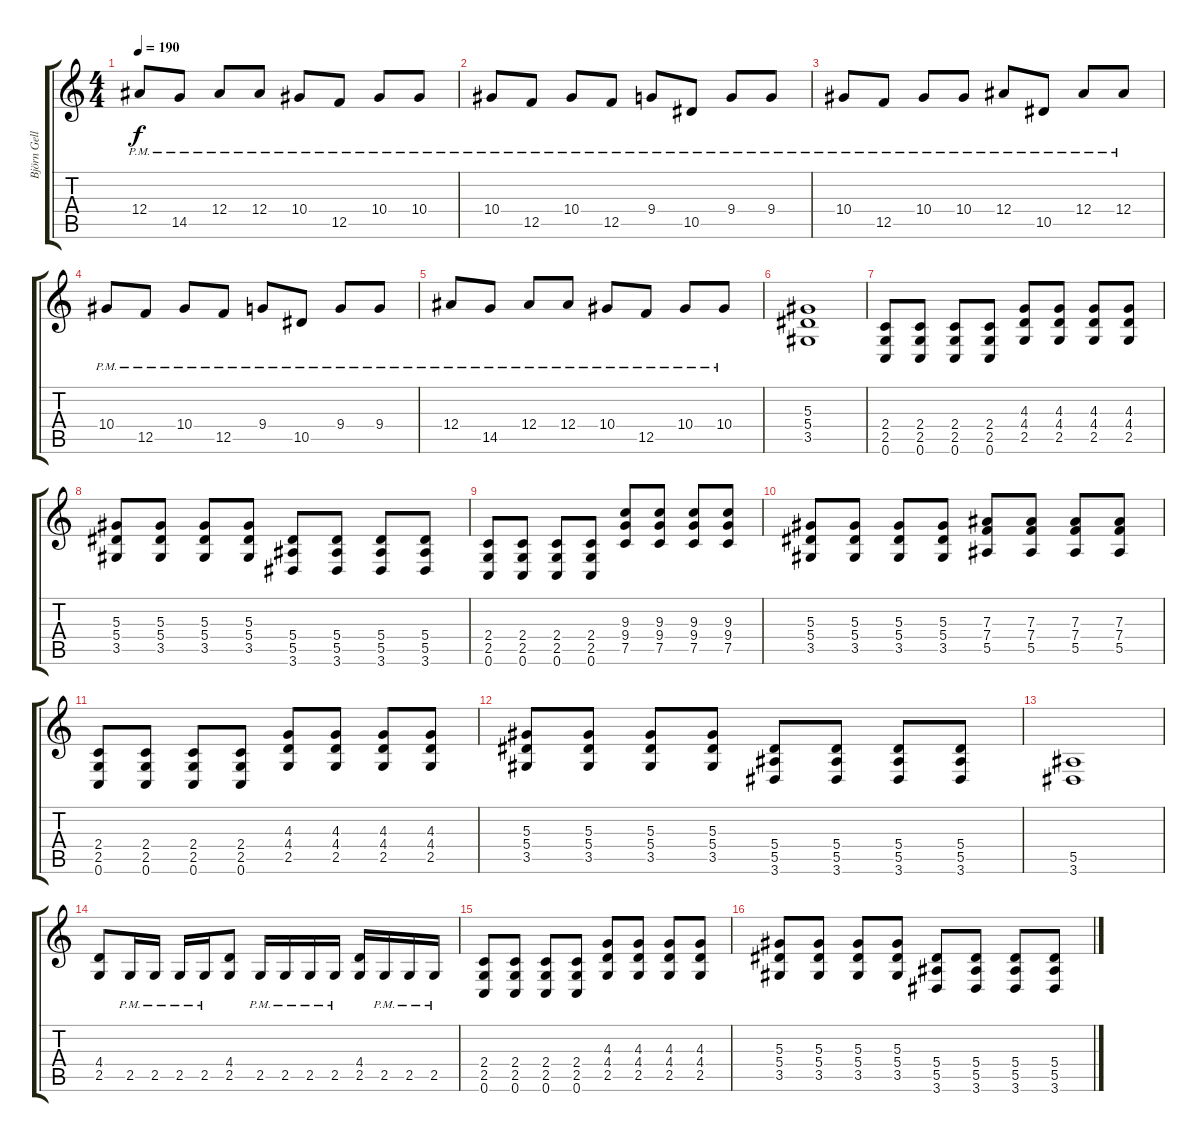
\track ("Björn Gellotte" "Björn Gell") {instrument distortionguitar}
\staff {score tabs}
\tuning (C4 G3 Eb3 Bb2 F2 C2) {hide}
\ts (4 4)
\tempo 190
\clef g2
\ks c
12.4{pm}.8{dy f} 14.5{pm}.8 12.4{pm}.8 12.4{pm}.8 10.4{pm}.8 12.5{pm}.8 10.4{pm}.8 10.4{pm}.8 |
10.4{pm}.8 12.5{pm}.8 10.4{pm}.8 12.5{pm}.8 9.4{pm}.8 10.5{pm}.8 9.4{pm}.8 9.4{pm}.8 |
10.4{pm}.8 12.5{pm}.8 10.4{pm}.8 10.4{pm}.8 12.4{pm}.8 10.5{pm}.8 12.4{pm}.8 12.4{pm}.8 |
10.4{pm}.8 12.5{pm}.8 10.4{pm}.8 12.5{pm}.8 9.4{pm}.8 10.5{pm}.8 9.4{pm}.8 9.4{pm}.8 |
12.4{pm}.8 14.5{pm}.8 12.4{pm}.8 12.4{pm}.8 10.4{pm}.8 12.5{pm}.8 10.4{pm}.8 10.4{pm}.8 |
(5.3 5.4 3.5).1 |
(2.4 2.5 0.6).8 (2.4 2.5 0.6).8 (2.4 2.5 0.6).8 (2.4 2.5 0.6).8 (4.3 4.4 2.5).8 (4.3 4.4 2.5).8 (4.3 4.4 2.5).8 (4.3 4.4 2.5).8 |
(5.3 5.4 3.5).8 (5.3 5.4 3.5).8 (5.3 5.4 3.5).8 (5.3 5.4 3.5).8 (5.4 5.5 3.6).8 (5.4 5.5 3.6).8 (5.4 5.5 3.6).8 (5.4 5.5 3.6).8 |
(2.4 2.5 0.6).8 (2.4 2.5 0.6).8 (2.4 2.5 0.6).8 (2.4 2.5 0.6).8 (9.3 9.4 7.5).8 (9.3 9.4 7.5).8 (9.3 9.4 7.5).8 (9.3 9.4 7.5).8 |
(5.3 5.4 3.5).8 (5.3 5.4 3.5).8 (5.3 5.4 3.5).8 (5.3 5.4 3.5).8 (7.3 7.4 5.5).8 (7.3 7.4 5.5).8 (7.3 7.4 5.5).8 (7.3 7.4 5.5).8 |
(2.4 2.5 0.6).8 (2.4 2.5 0.6).8 (2.4 2.5 0.6).8 (2.4 2.5 0.6).8 (4.3 4.4 2.5).8 (4.3 4.4 2.5).8 (4.3 4.4 2.5).8 (4.3 4.4 2.5).8 |
(5.3 5.4 3.5).8 (5.3 5.4 3.5).8 (5.3 5.4 3.5).8 (5.3 5.4 3.5).8 (5.4 5.5 3.6).8 (5.4 5.5 3.6).8 (5.4 5.5 3.6).8 (5.4 5.5 3.6).8 |
(5.5 3.6).1 |
(4.4 2.5).8 2.5{pm}.16 2.5{pm}.16 2.5{pm}.16 2.5{pm}.16 (4.4 2.5).8 2.5{pm}.16 2.5{pm}.16 2.5{pm}.16 2.5{pm}.16 (4.4 2.5).16 2.5{pm}.16 2.5{pm}.16 2.5{pm}.16 |
(2.4 2.5 0.6).8 (2.4 2.5 0.6).8 (2.4 2.5 0.6).8 (2.4 2.5 0.6).8 (4.3 4.4 2.5).8 (4.3 4.4 2.5).8 (4.3 4.4 2.5).8 (4.3 4.4 2.5).8 |
(5.3 5.4 3.5).8 (5.3 5.4 3.5).8 (5.3 5.4 3.5).8 (5.3 5.4 3.5).8 (5.4 5.5 3.6).8 (5.4 5.5 3.6).8 (5.4 5.5 3.6).8 (5.4 5.5 3.6).8
